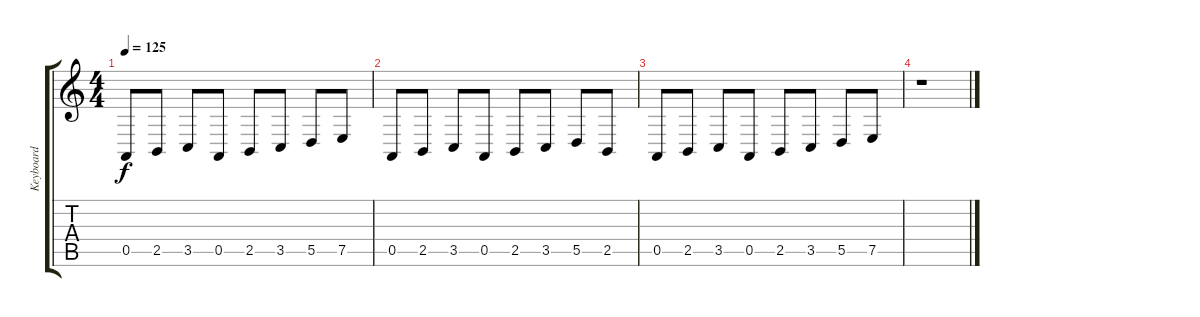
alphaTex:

\track ("Keyboard" "Keyboard") {instrument marimba}
\staff {score tabs}
\tuning (E4 B3 G3 D3 A2 E2) {hide}
\ts (4 4)
\tempo 125
\clef g2
\ks c
0.5.8{dy f} 2.5.8 3.5.8 0.5.8 2.5.8 3.5.8 5.5.8 7.5.8 |
0.5.8 2.5.8 3.5.8 0.5.8 2.5.8 3.5.8 5.5.8 2.5.8 |
0.5.8 2.5.8 3.5.8 0.5.8 2.5.8 3.5.8 5.5.8 7.5.8 |
r.1
